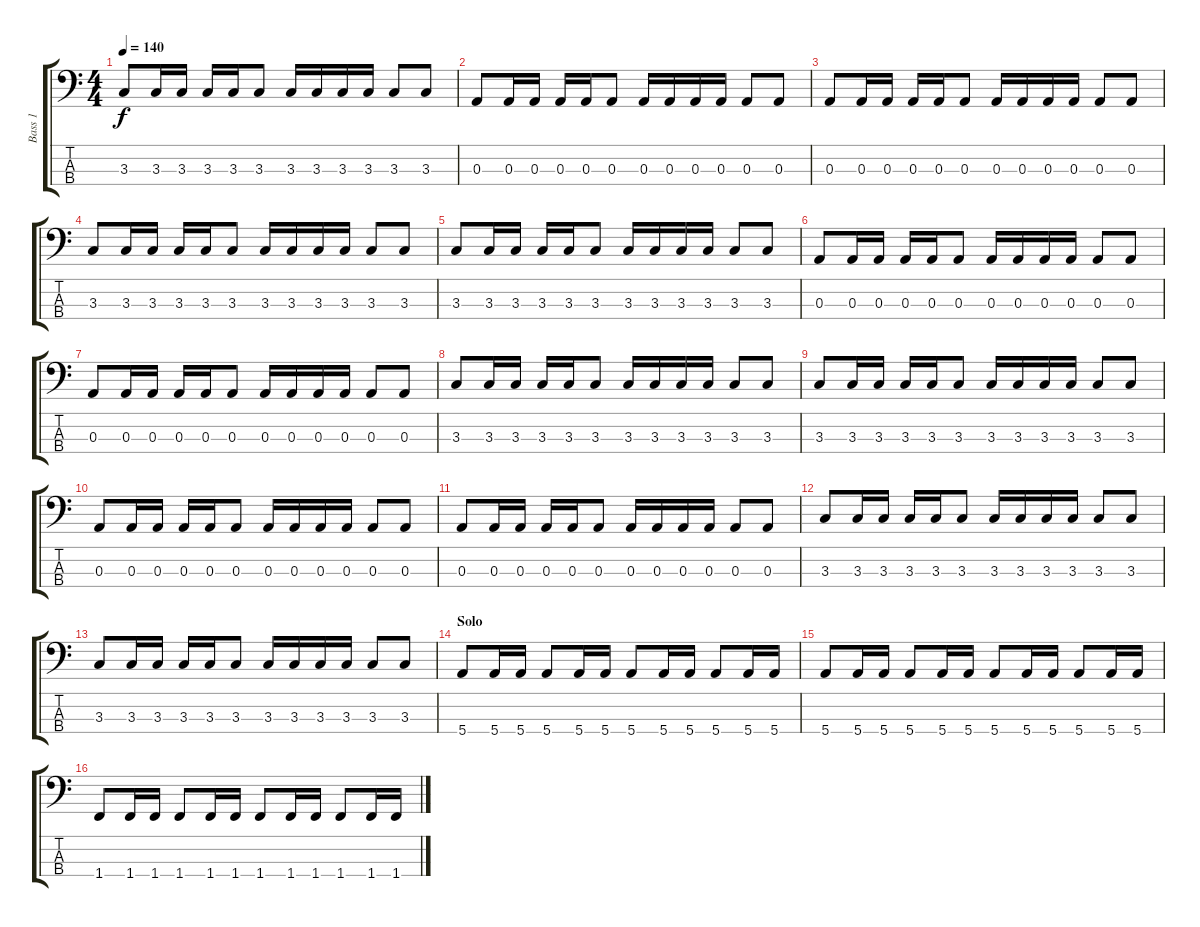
\track ("Bass 1" "Bass 1") {instrument electricbassfinger}
\staff {score tabs}
\tuning (G2 D2 A1 E1) {hide}
\ts (4 4)
\tempo 140
\clef f4
\ks c
3.3.8{dy f} 3.3.16 3.3.16 3.3.16 3.3.16 3.3.8 3.3.16 3.3.16 3.3.16 3.3.16 3.3.8 3.3.8 |
0.3.8 0.3.16 0.3.16 0.3.16 0.3.16 0.3.8 0.3.16 0.3.16 0.3.16 0.3.16 0.3.8 0.3.8 |
0.3.8 0.3.16 0.3.16 0.3.16 0.3.16 0.3.8 0.3.16 0.3.16 0.3.16 0.3.16 0.3.8 0.3.8 |
3.3.8 3.3.16 3.3.16 3.3.16 3.3.16 3.3.8 3.3.16 3.3.16 3.3.16 3.3.16 3.3.8 3.3.8 |
3.3.8 3.3.16 3.3.16 3.3.16 3.3.16 3.3.8 3.3.16 3.3.16 3.3.16 3.3.16 3.3.8 3.3.8 |
0.3.8 0.3.16 0.3.16 0.3.16 0.3.16 0.3.8 0.3.16 0.3.16 0.3.16 0.3.16 0.3.8 0.3.8 |
0.3.8 0.3.16 0.3.16 0.3.16 0.3.16 0.3.8 0.3.16 0.3.16 0.3.16 0.3.16 0.3.8 0.3.8 |
3.3.8 3.3.16 3.3.16 3.3.16 3.3.16 3.3.8 3.3.16 3.3.16 3.3.16 3.3.16 3.3.8 3.3.8 |
3.3.8 3.3.16 3.3.16 3.3.16 3.3.16 3.3.8 3.3.16 3.3.16 3.3.16 3.3.16 3.3.8 3.3.8 |
0.3.8 0.3.16 0.3.16 0.3.16 0.3.16 0.3.8 0.3.16 0.3.16 0.3.16 0.3.16 0.3.8 0.3.8 |
0.3.8 0.3.16 0.3.16 0.3.16 0.3.16 0.3.8 0.3.16 0.3.16 0.3.16 0.3.16 0.3.8 0.3.8 |
3.3.8 3.3.16 3.3.16 3.3.16 3.3.16 3.3.8 3.3.16 3.3.16 3.3.16 3.3.16 3.3.8 3.3.8 |
3.3.8 3.3.16 3.3.16 3.3.16 3.3.16 3.3.8 3.3.16 3.3.16 3.3.16 3.3.16 3.3.8 3.3.8 |
\section ("" "Solo")
5.4.8 5.4.16 5.4.16 5.4.8 5.4.16 5.4.16 5.4.8 5.4.16 5.4.16 5.4.8 5.4.16 5.4.16 |
5.4.8 5.4.16 5.4.16 5.4.8 5.4.16 5.4.16 5.4.8 5.4.16 5.4.16 5.4.8 5.4.16 5.4.16 |
1.4.8 1.4.16 1.4.16 1.4.8 1.4.16 1.4.16 1.4.8 1.4.16 1.4.16 1.4.8 1.4.16 1.4.16
